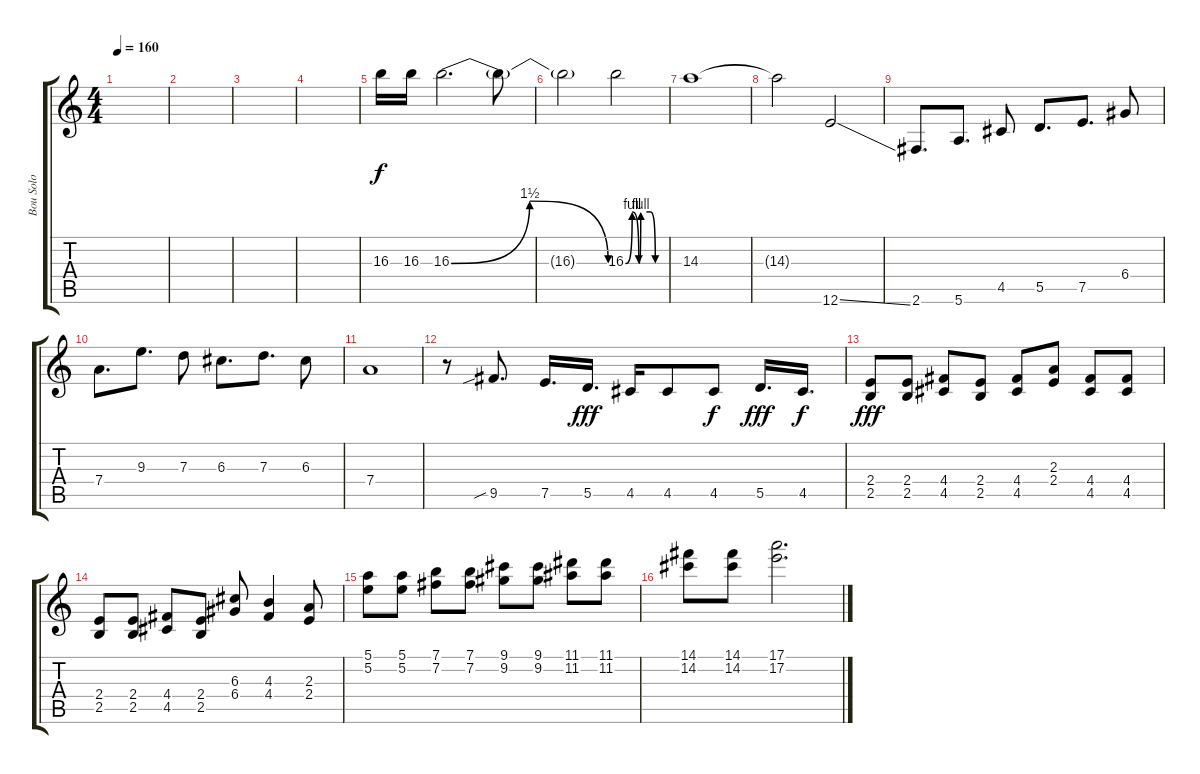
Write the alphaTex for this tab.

\track ("Bou Solo" "Bou Solo") {instrument distortionguitar}
\staff {score tabs}
\tuning (E4 B3 G3 D3 A2 E2) {hide}
\ts (4 4)
\tempo 160
\clef g2
\ks c
|
|
|
|
16.3.16 16.3.16 16.3{be (bendrelease 0 0 15 6 55 6 60 0)}.2{d} 16.3{t}.8 |
16.3{t}.2 16.3{be (custom 0 0 10 4 20 0 23 4 37 4 45 0 60 0)}.2 |
14.3.1 |
14.3{t}.2 12.6{ss}.2 |
2.6.8{d} 5.6.8{d} 4.5.8 5.5.8{d} 7.5.8{d} 6.4.8 |
7.4.8{d} 9.3.8{d} 7.3.8 6.3.8{d} 7.3.8{d} 6.3.8 |
7.4.1 |
r.8 9.5{sib}.8{d dy f} 7.5.16{d} 5.5.16{d dy fff} 4.5.16 4.5.8 4.5.8{dy f} 5.5.16{d dy fff} 4.5.16{d dy f} |
(2.4 2.5).8{dy fff} (2.4 2.5).8 (4.4 4.5).8 (2.4 2.5).8 (4.4 4.5).8 (2.3 2.4).8 (4.4 4.5).8 (4.4 4.5).8 |
(2.4 2.5).8 (2.4 2.5).8 (4.4 4.5).8 (2.4 2.5).8 (6.3 6.4).8 (4.3 4.4).4 (2.3 2.4).8 |
(5.1 5.2).8 (5.1 5.2).8 (7.1 7.2).8 (7.1 7.2).8 (9.1 9.2).8 (9.1 9.2).8 (11.1 11.2).8 (11.1 11.2).8 |
(14.1 14.2).8 (14.1 14.2).8 (17.1 17.2).2{d}
